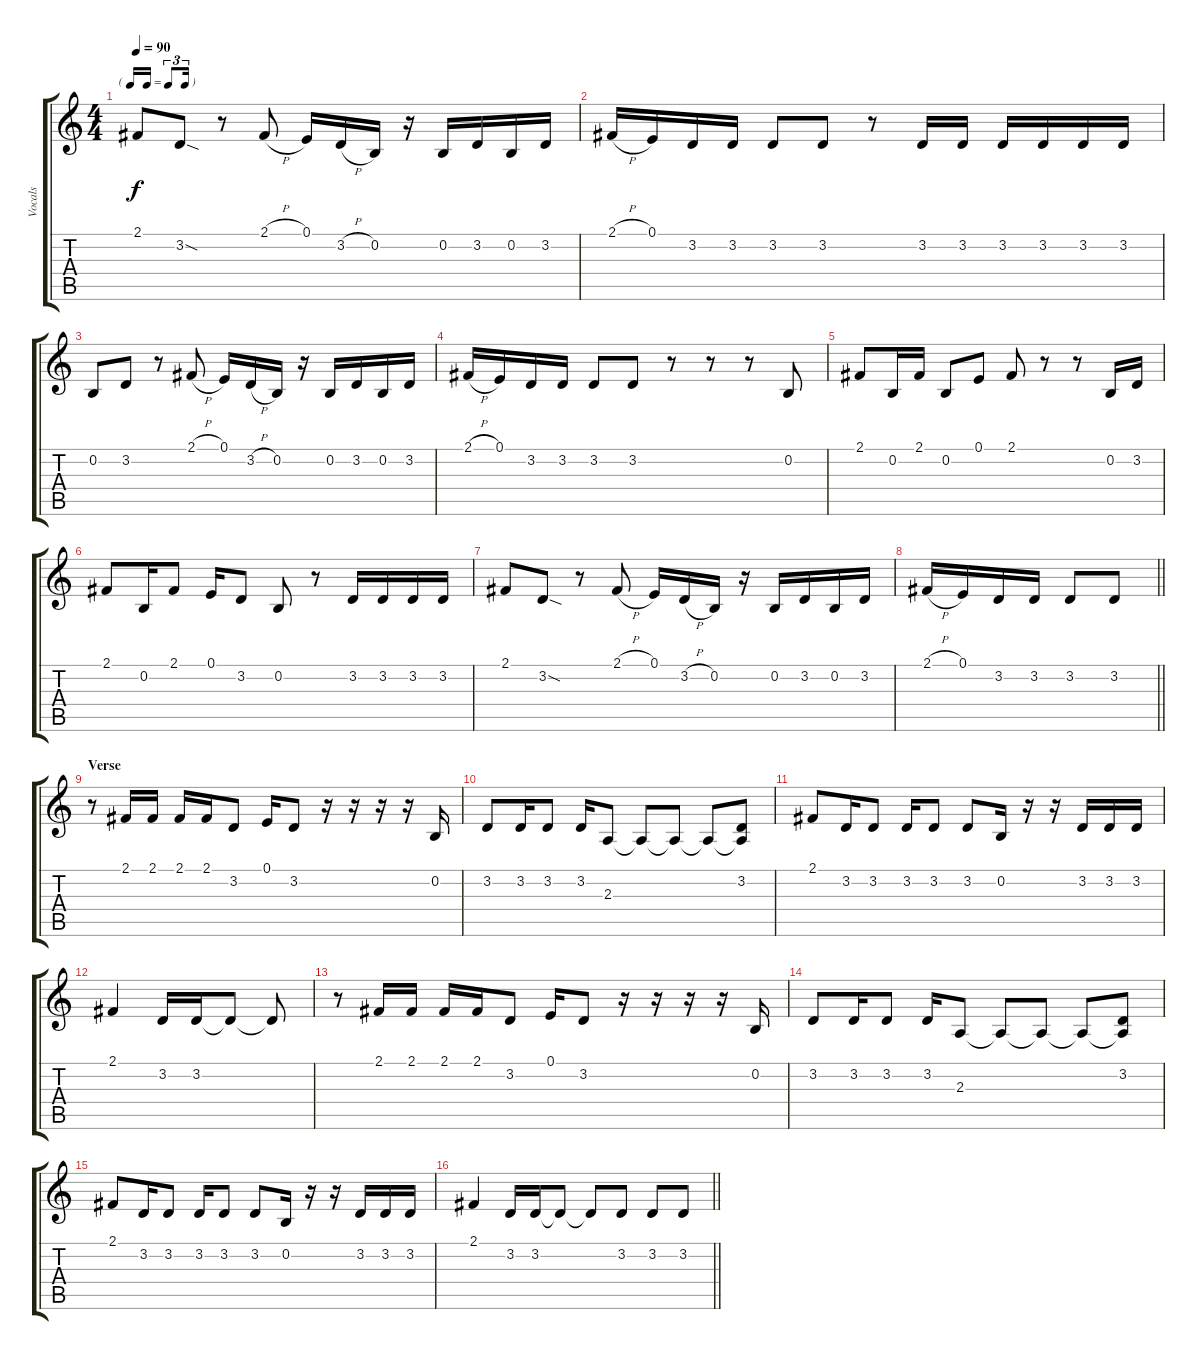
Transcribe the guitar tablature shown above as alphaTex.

\track ("Vocals" "Vocals") {instrument lead2sawtooth}
\staff {score tabs}
\tuning (E4 B3 G3 D3 A2 E2) {hide}
\ts (4 4)
\tf triplet16th
\tempo 90
\clef g2
\ks c
2.1.8{dy f} 3.2{sod}.8 r.8 2.1{h}.8 0.1.16 3.2{h}.16 0.2.16 r.16 0.2.16 3.2.16 0.2.16 3.2.16 |
2.1{h}.16 0.1.16 3.2.16 3.2.16 3.2.8 3.2.8 r.8 3.2.16 3.2.16 3.2.16 3.2.16 3.2.16 3.2.16 |
0.2.8 3.2.8 r.8 2.1{h}.8 0.1.16 3.2{h}.16 0.2.16 r.16 0.2.16 3.2.16 0.2.16 3.2.16 |
2.1{h}.16 0.1.16 3.2.16 3.2.16 3.2.8 3.2.8 r.8 r.8 r.8 0.2.8 |
2.1.8 0.2.16 2.1.16 0.2.8 0.1.8 2.1.8 r.8 r.8 0.2.16 3.2.16 |
2.1.8 0.2.16 2.1.8 0.1.16 3.2.8 0.2.8 r.8 3.2.16 3.2.16 3.2.16 3.2.16 |
2.1.8 3.2{sod}.8 r.8 2.1{h}.8 0.1.16 3.2{h}.16 0.2.16 r.16 0.2.16 3.2.16 0.2.16 3.2.16 |
\barLineRight lightlight
2.1{h}.16 0.1.16 3.2.16 3.2.16 3.2.8 3.2.8 |
\section ("" "Verse")
r.8 2.1.16 2.1.16 2.1.16 2.1.16 3.2.8 0.1.16 3.2.8 r.16 r.16 r.16 r.16 0.2.16 |
3.2.8 3.2.16 3.2.8 3.2.16 2.3.8 2.3{t}.8 2.3{t}.8 2.3{t}.8 (3.2 2.3{t}).8 |
2.1.8 3.2.16 3.2.8 3.2.16 3.2.8 3.2.8 0.2.16 r.16 r.16 3.2.16 3.2.16 3.2.16 |
2.1.4 3.2.16 3.2.16 3.2{t}.8 3.2{t}.8 |
r.8 2.1.16 2.1.16 2.1.16 2.1.16 3.2.8 0.1.16 3.2.8 r.16 r.16 r.16 r.16 0.2.16 |
3.2.8 3.2.16 3.2.8 3.2.16 2.3.8 2.3{t}.8 2.3{t}.8 2.3{t}.8 (3.2 2.3{t}).8 |
2.1.8 3.2.16 3.2.8 3.2.16 3.2.8 3.2.8 0.2.16 r.16 r.16 3.2.16 3.2.16 3.2.16 |
\barLineRight lightlight
2.1.4 3.2.16 3.2.16 3.2{t}.8 3.2{t}.8 3.2.8 3.2.8 3.2.8
